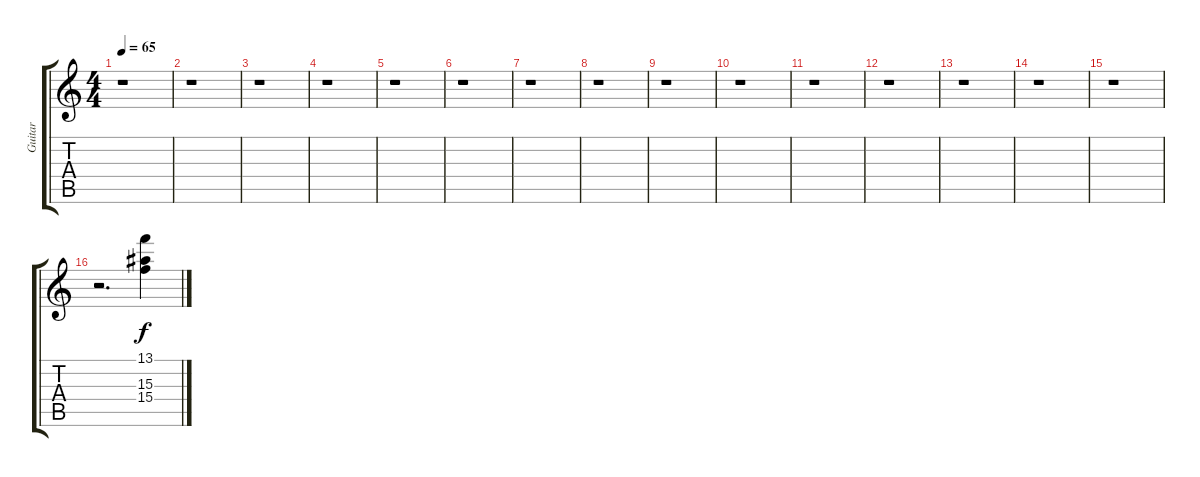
\track ("Guitar" "Guitar") {instrument electricguitarjazz}
\staff {score tabs}
\tuning (E4 B3 G3 D3 A2 E2) {hide}
\ts (4 4)
\tempo 65
\clef g2
\ks c
r.1{dy f} |
r.1 |
r.1 |
r.1 |
r.1 |
r.1 |
r.1 |
r.1 |
r.1 |
r.1 |
r.1 |
r.1 |
r.1 |
r.1 |
r.1 |
r.2{d} (13.1 15.3 15.4).4
